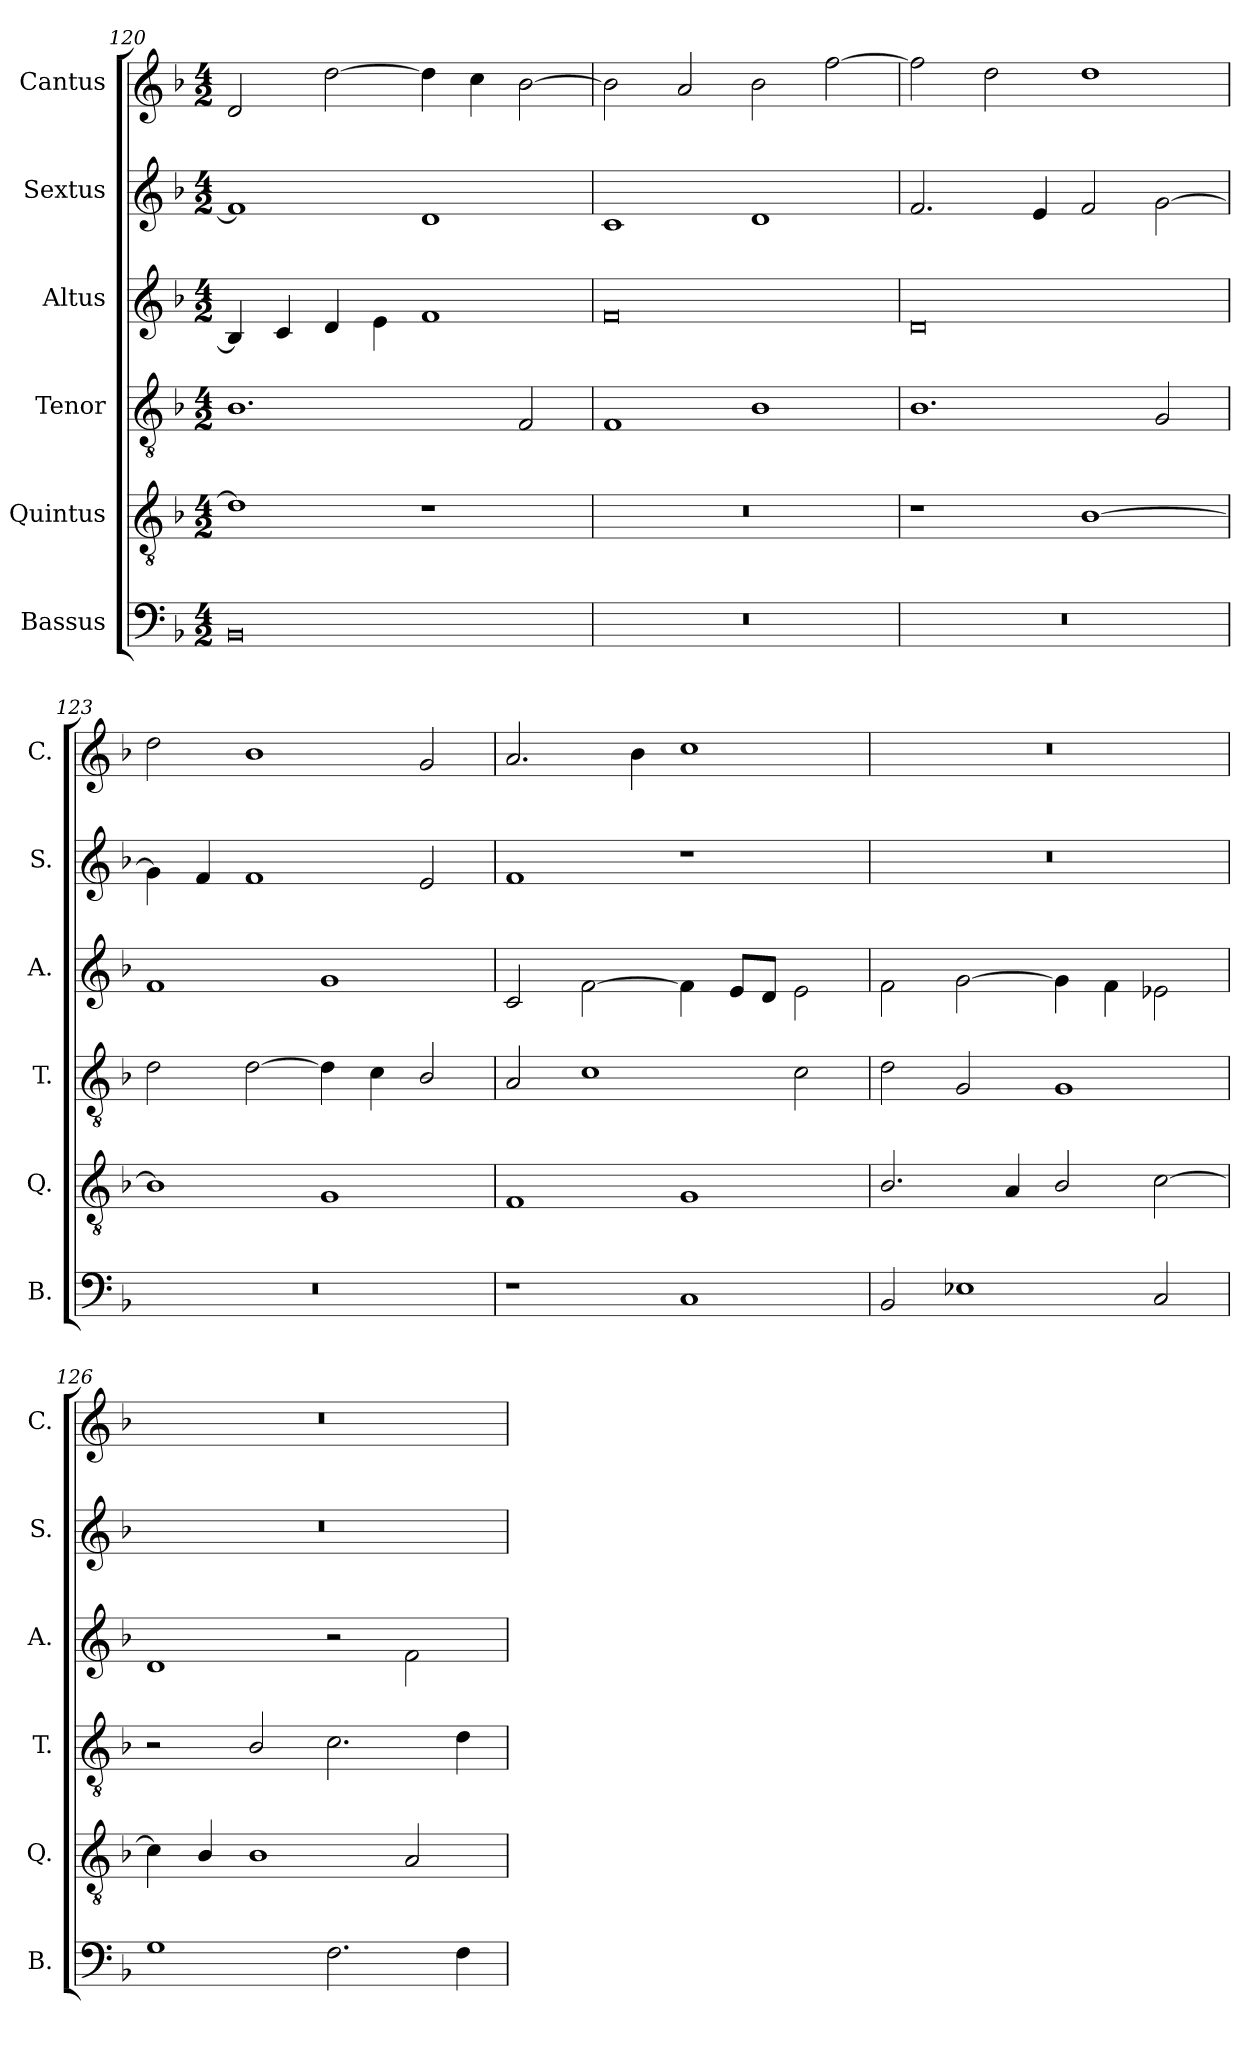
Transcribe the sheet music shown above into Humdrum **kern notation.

**kern	**kern	**kern	**kern	**kern	**kern
*part6	*part5	*part4	*part3	*part2	*part1
*staff6	*staff5	*staff4	*staff3	*staff2	*staff1
*I"Bassus	*I"Quintus	*I"Tenor	*I"Altus	*I"Sextus	*I"Cantus
*I'B.	*I'Q.	*I'T.	*I'A.	*I'S.	*I'C.
!!LO:LB:g=z
*clefF4	*clefGv2	*clefGv2	*clefG2	*clefG2	*clefG2
*k[b-]	*k[b-]	*k[b-]	*k[b-]	*k[b-]	*k[b-]
*M4/2	*M4/2	*M4/2	*M4/2	*M4/2	*M4/2
=120	=120	=120	=120	=120	=120
0BB-	1d]	1.B-	4B-/]	1f]	2d/
.	.	.	4c/	.	.
.	.	.	4d/	.	[2dd\
.	.	.	4e\	.	.
.	1r	.	1f	1d	4dd\]
.	.	.	.	.	4cc\
.	.	2F/	.	.	[2b-\
=121	=121	=121	=121	=121	=121
!LO:N:vis=1	!LO:N:vis=1	!	!	!	!
0r	0r	1F	0f	1c	2b-\]
.	.	.	.	.	2a/
.	.	1B-	.	1d	2b-\
.	.	.	.	.	[2ff\
=122	=122	=122	=122	=122	=122
!LO:N:vis=1	!	!	!	!	!
0r	1r	1.B-	0d	2.f/	2ff\]
.	.	.	.	.	2dd\
.	.	.	.	4e/	.
.	[1B-	.	.	2f/	1dd
.	.	2G/	.	[2g\	.
=123	=123	=123	=123	=123	=123
!LO:N:vis=1	!	!	!	!	!
0r	1B-]	2d\	1f	4g\]	2dd\
.	.	.	.	4f/	.
.	.	[2d\	.	1f	1b-
.	1G	4d\]	1g	.	.
.	.	4c\	.	.	.
.	.	2B-/	.	2e/	2g/
=124	=124	=124	=124	=124	=124
1r	1F	2A/	2c/	1f	2.a/
.	.	1c	[2f\	.	.
.	.	.	.	.	4b-\
1C	1G	.	4f\]	1r	1cc
.	.	.	8e/L	.	.
.	.	.	8d/J	.	.
.	.	2c\	2e\	.	.
=125	=125	=125	=125	=125	=125
!	!	!	!	!LO:N:vis=1	!LO:N:vis=1
2BB-/	2.B-/	2d\	2f\	0r	0r
1E-X	.	2G/	[2g\	.	.
.	4A/	.	.	.	.
.	2B-/	1G	4g\]	.	.
.	.	.	4f\	.	.
2C/	[2c\	.	2e-X\	.	.
!!LO:PB:g=z
=126	=126	=126	=126	=126	=126
!	!	!	!	!LO:N:vis=1	!LO:N:vis=1
1G	4c\]	2r	1d	0r	0r
.	4B-/	.	.	.	.
.	1B-	2B-/	.	.	.
2.F\	.	2.c\	2r	.	.
.	2A/	.	2f\	.	.
4F\	.	4d\	.	.	.
=	=	=	=	=	=
*-	*-	*-	*-	*-	*-
